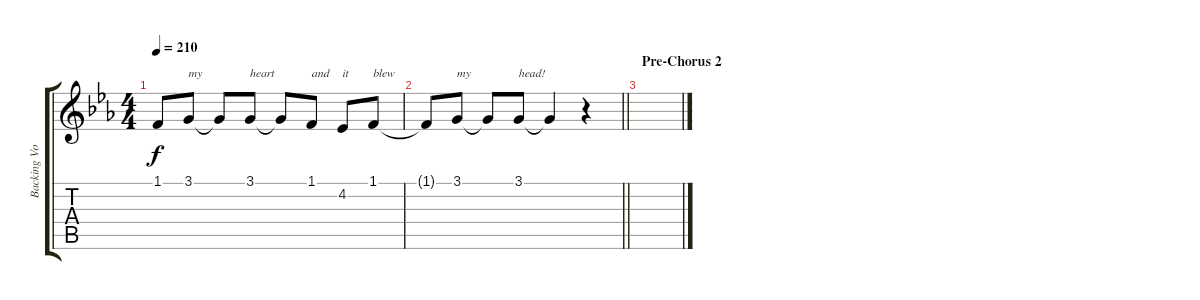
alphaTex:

\track ("Backing Vocals - James Johnston" "Backing Vo") {instrument altosax}
\staff {score tabs}
\tuning (E4 B3 G3 D3 A2 E2) {hide}
\ts (4 4)
\tempo 210
\clef g2
\ks cminor
1.1{t}.8{dy f} 3.1.8{txt "my"} 3.1{t}.8 3.1.8{txt "heart"} 3.1{t}.8 1.1.8{txt "and"} 4.2.8{txt "it"} 1.1.8{txt "blew"} |
\barLineRight lightlight
1.1{t}.8 3.1.8{txt "my"} 3.1{t}.8 3.1.8{txt "head!"} 3.1{t}.4 r.4 |
\section ("" "Pre-Chorus 2")
